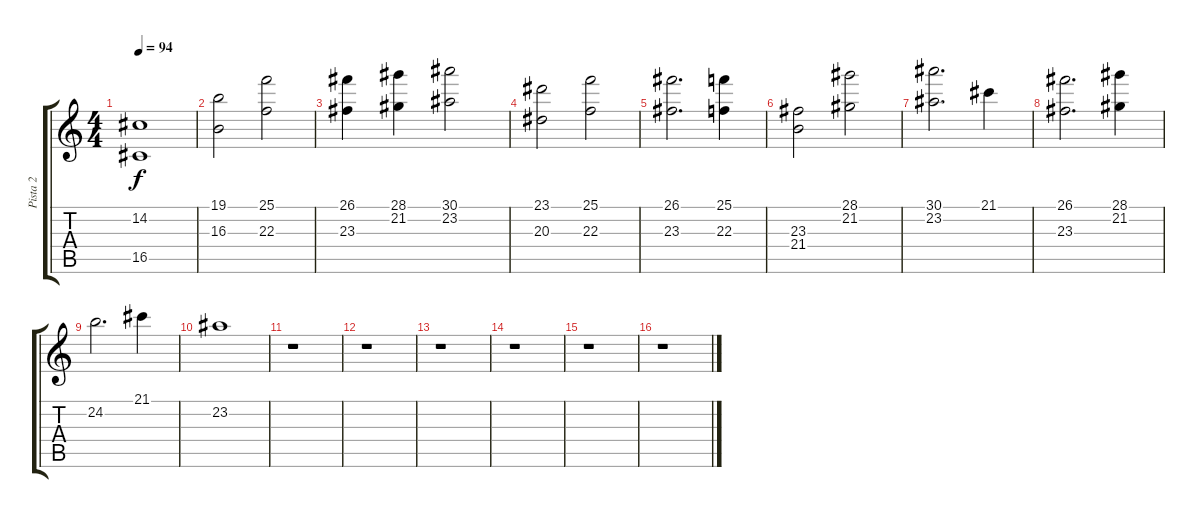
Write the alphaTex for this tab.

\track ("Pista 2" "Pista 2") {instrument stringensemble1}
\staff {score tabs}
\tuning (E4 B3 G3 D3 A2 E2) {hide}
\ts (4 4)
\tempo 94
\clef g2
\ks c
(14.2 16.5).1{dy f} |
(19.1 16.3).2 (25.1 22.3).2 |
(26.1 23.3).4 (28.1 21.2).4 (30.1 23.2).2 |
(23.1 20.3).2 (25.1 22.3).2 |
(26.1 23.3).2{d} (25.1 22.3).4 |
(23.3 21.4).2 (28.1 21.2).2 |
(30.1 23.2).2{d} 21.1.4 |
(26.1 23.3).2{d} (28.1 21.2).4 |
24.2.2{d} 21.1.4 |
23.2.1 |
r.1 |
r.1 |
r.1 |
r.1 |
r.1 |
r.1
